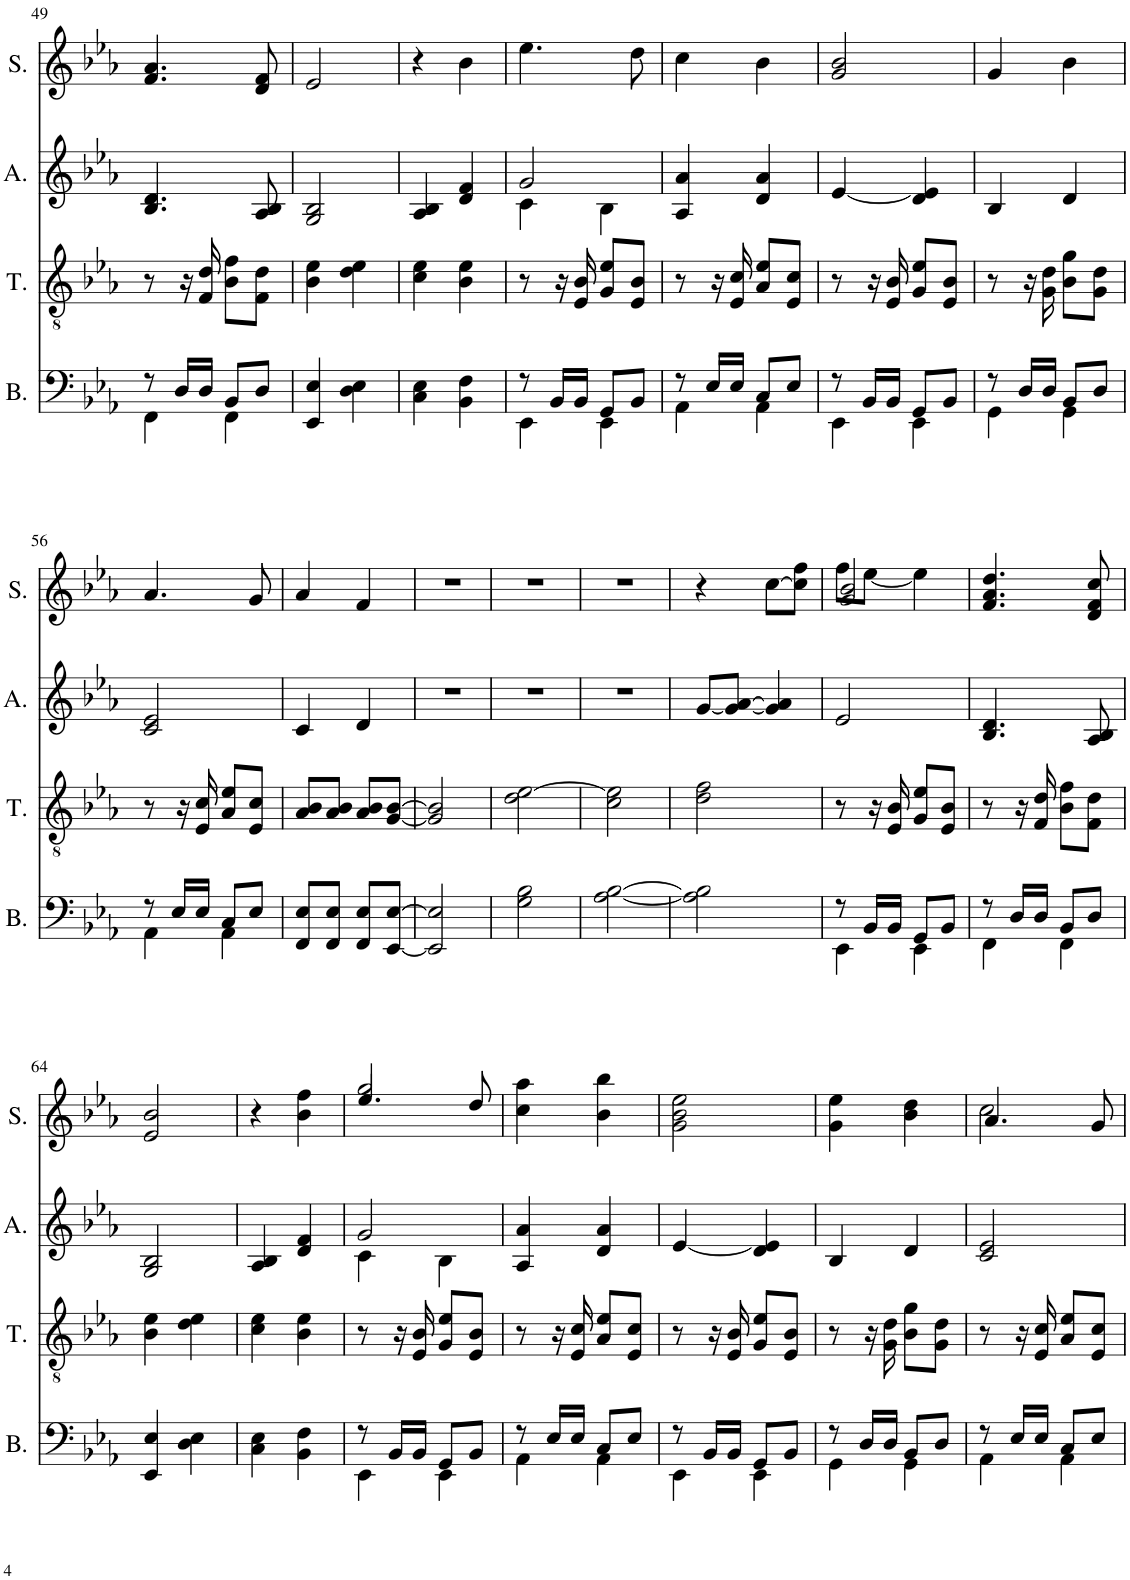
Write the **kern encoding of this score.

**kern	**kern	**kern	**kern
*part4	*part3	*part2	*part1
*staff4	*staff3	*staff2	*staff1
*I"Bass	*I"Tenor	*I"Alto	*I"Soprano
*I'B.	*I'T.	*I'A.	*I'S.
!!LO:PB:g=z
*clefF4	*clefGv2	*clefG2	*clefG2
*Trd12c21	*Trd12c21	*Trd12c21	*Trd12c21
*k[b-e-a-]	*k[b-e-a-]	*k[b-e-a-]	*k[b-e-a-]
*M2/4	*M2/4	*M2/4	*M2/4
=49	=49	=49	=49
*^	*	*	*
8r	4FF\	8r	4.B-/ 4.d/	4.f/ 4.a-/
16D/LL	.	16r	.	.
16D/JJ	.	16F/ 16d/	.	.
8BB-/L	4FF\	8B-\ 8f\L	.	.
8D/J	.	8F\ 8d\J	8A-/ 8B-/	8d/ 8f/
*v	*v	*	*	*
=50	=50	=50	=50
4EE-/ 4E-/	4B-\ 4e-\	2G/ 2B-/	2e-/
4D\ 4E-\	4d\ 4e-\	.	.
=51	=51	=51	=51
4C\ 4E-\	4c\ 4e-\	4A-/ 4B-/	4r
4BB-\ 4F\	4B-\ 4e-\	4d/ 4f/	4b-\
=52	=52	=52	=52
*^	*	*^	*
8r	4EE-\	8r	2g/	4c\	4.ee-\
16BB-/LL	.	16r	.	.	.
16BB-/JJ	.	16E-/ 16B-/	.	.	.
8GG/L	4EE-\	8G/ 8e-/L	.	4B-\	.
8BB-/J	.	8E-/ 8B-/J	.	.	8dd\
*	*	*	*v	*v	*
=53	=53	=53	=53	=53
8r	4AA-\	8r	4A-/ 4a-/	4cc\
16E-/LL	.	16r	.	.
16E-/JJ	.	16E-/ 16c/	.	.
8C/L	4AA-\	8A-/ 8e-/L	4d/ 4a-/	4b-\
8E-/J	.	8E-/ 8c/J	.	.
=54	=54	=54	=54	=54
8r	4EE-\	8r	[4e-/	2g/ 2b-/
16BB-/LL	.	16r	.	.
16BB-/JJ	.	16E-/ 16B-/	.	.
8GG/L	4EE-\	8G/ 8e-/L	4d/ 4e-/]	.
8BB-/J	.	8E-/ 8B-/J	.	.
=55	=55	=55	=55	=55
8r	4GG\	8r	4B-/	4g/
16D/LL	.	16r	.	.
16D/JJ	.	16G\ 16d\	.	.
8BB-/L	4GG\	8B-\ 8g\L	4d/	4b-\
8D/J	.	8G\ 8d\J	.	.
!!LO:LB:g=z
=56	=56	=56	=56	=56
8r	4AA-\	8r	2c/ 2e-/	4.a-/
16E-/LL	.	16r	.	.
16E-/JJ	.	16E-/ 16c/	.	.
8C/L	4AA-\	8A-/ 8e-/L	.	.
8E-/J	.	8E-/ 8c/J	.	8g/
*v	*v	*	*	*
=57	=57	=57	=57
8FF/ 8E-/L	8A-/ 8B-/L	4c/	4a-/
8FF/ 8E-/J	8A-/ 8B-/J	.	.
8FF/ 8E-/L	8A-/ 8B-/L	4d/	4f/
[8EE-/ [8E-/J	[8G/ [8B-/J	.	.
=58	=58	=58	=58
2EE-/] 2E-/]	2G/] 2B-/]	2r	2r
=59	=59	=59	=59
2G\ 2B-\	2d\ [2e-\	2r	2r
=60	=60	=60	=60
[2A-\ [2B-\	2c\ 2e-\]	2r	2r
=61	=61	=61	=61
2A-\] 2B-\]	2d\ 2f\	[8g/L	4r
.	.	8g/_ [8a-/J	.
.	.	4g/] 4a-/]	[8cc\L
.	.	.	8cc\] 8ff\J
=62	=62	=62	=62
*^	*	*	*^
8r	4EE-\	8r	2e-/	2g/ 2b-/	8ff\L
16BB-/LL	.	16r	.	.	[8ee-\J
16BB-/JJ	.	16E-/ 16B-/	.	.	.
8GG/L	4EE-\	8G/ 8e-/L	.	.	4ee-\]
8BB-/J	.	8E-/ 8B-/J	.	.	.
*	*	*	*	*v	*v
=63	=63	=63	=63	=63
8r	4FF\	8r	4.B-/ 4.d/	4.f/ 4.a-/ 4.dd/
16D/LL	.	16r	.	.
16D/JJ	.	16F/ 16d/	.	.
8BB-/L	4FF\	8B-\ 8f\L	.	.
8D/J	.	8F\ 8d\J	8A-/ 8B-/	8d/ 8f/ 8cc/
*v	*v	*	*	*
!!LO:LB:g=z
=64	=64	=64	=64
4EE-/ 4E-/	4B-\ 4e-\	2G/ 2B-/	2e-/ 2b-/
4D\ 4E-\	4d\ 4e-\	.	.
=65	=65	=65	=65
4C\ 4E-\	4c\ 4e-\	4A-/ 4B-/	4r
4BB-\ 4F\	4B-\ 4e-\	4d/ 4f/	4b-\ 4ff\
=66	=66	=66	=66
*^	*	*^	*^
8r	4EE-\	8r	2g/	4c\	4.ee-/	2gg/
16BB-/LL	.	16r	.	.	.	.
16BB-/JJ	.	16E-/ 16B-/	.	.	.	.
8GG/L	4EE-\	8G/ 8e-/L	.	4B-\	.	.
8BB-/J	.	8E-/ 8B-/J	.	.	8dd/	.
*	*	*	*v	*v	*	*
*	*	*	*	*v	*v
=67	=67	=67	=67	=67
8r	4AA-\	8r	4A-/ 4a-/	4cc\ 4aa-\
16E-/LL	.	16r	.	.
16E-/JJ	.	16E-/ 16c/	.	.
8C/L	4AA-\	8A-/ 8e-/L	4d/ 4a-/	4b-\ 4bb-\
8E-/J	.	8E-/ 8c/J	.	.
=68	=68	=68	=68	=68
8r	4EE-\	8r	[4e-/	2g\ 2b-\ 2ee-\
16BB-/LL	.	16r	.	.
16BB-/JJ	.	16E-/ 16B-/	.	.
8GG/L	4EE-\	8G/ 8e-/L	4d/ 4e-/]	.
8BB-/J	.	8E-/ 8B-/J	.	.
=69	=69	=69	=69	=69
8r	4GG\	8r	4B-/	4g\ 4ee-\
16D/LL	.	16r	.	.
16D/JJ	.	16G\ 16d\	.	.
8BB-/L	4GG\	8B-\ 8g\L	4d/	4b-\ 4dd\
8D/J	.	8G\ 8d\J	.	.
=70	=70	=70	=70	=70
*	*	*	*	*^
8r	4AA-\	8r	2c/ 2e-/	4.a-/	2cc\
16E-/LL	.	16r	.	.	.
16E-/JJ	.	16E-/ 16c/	.	.	.
8C/L	4AA-\	8A-/ 8e-/L	.	.	.
8E-/J	.	8E-/ 8c/J	.	8g/	.
*v	*v	*	*	*v	*v
=	=	=	=
*-	*-	*-	*-
